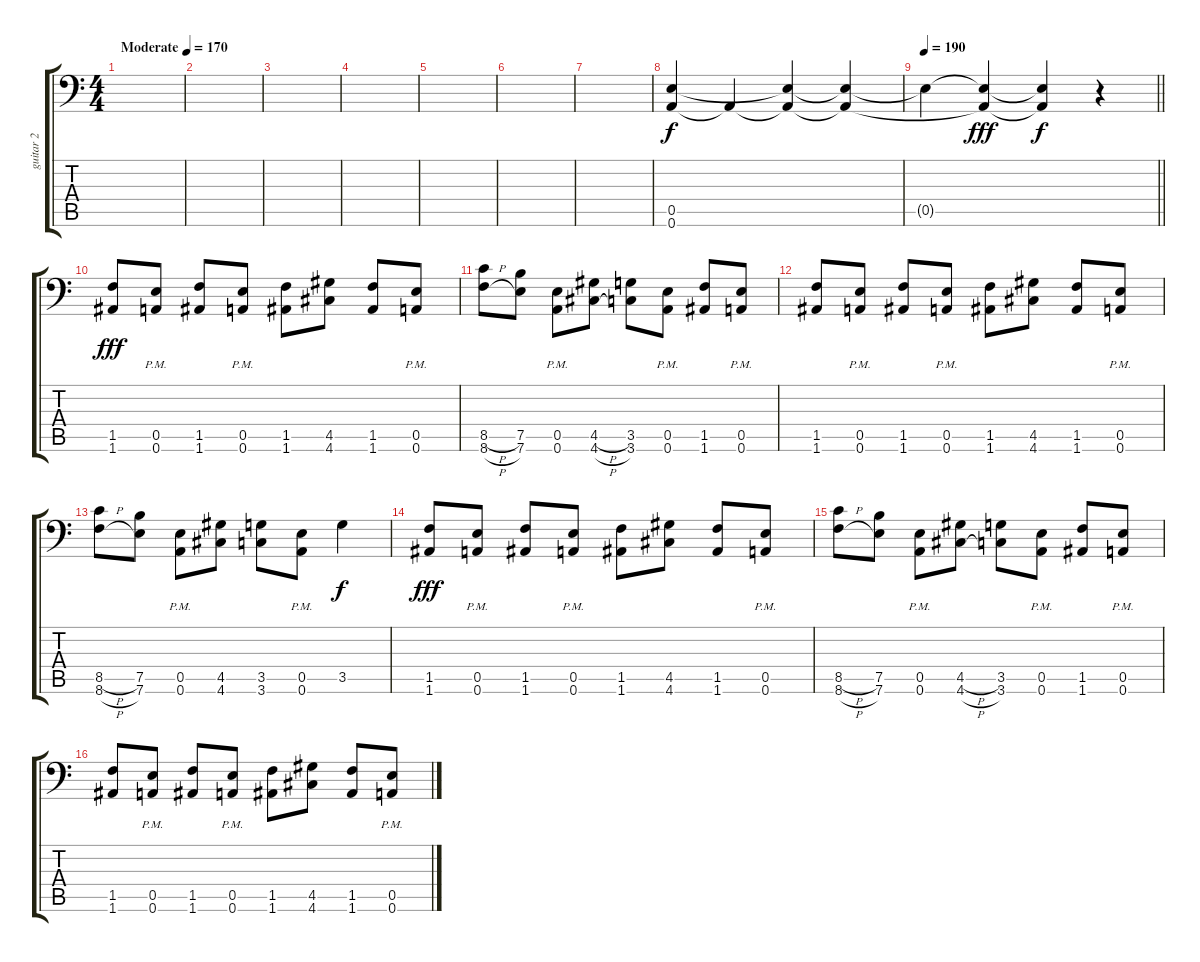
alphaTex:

\track ("guitar 2" "guitar 2") {instrument distortionguitar}
\staff {score tabs}
\tuning (B3 Gb3 D3 A2 E2 A1) {hide}
\ts (4 4)
\section ("" "")
\tempo (170 "Moderate")
\clef f4
\ks c
|
|
|
|
|
|
|
(0.5 0.6).4{volume 0} 0.6{t}.4{volume 16} (0.5{t} 0.6{t}).4 (0.5{t} 0.6{t}).4 |
\tempo 190
\barLineRight lightlight
0.5{t}.4 (0.5{t} 0.6{t}).4{dy fff} (0.5{t} 0.6{t}).4{dy f} r.4 |
\section ("" "")
(1.5 1.6).8{dy fff} (0.5{pm} 0.6{pm}).8 (1.5 1.6).8 (0.5{pm} 0.6{pm}).8 (1.5 1.6).8 (4.5 4.6).8 (1.5 1.6).8 (0.5{pm} 0.6{pm}).8 |
(8.5{h} 8.6{h}).8 (7.5 7.6).8 (0.5{pm} 0.6{pm}).8 (4.5{h} 4.6{h}).8 (3.5 3.6).8 (0.5{pm} 0.6{pm}).8 (1.5 1.6).8 (0.5{pm} 0.6{pm}).8 |
(1.5 1.6).8 (0.5{pm} 0.6{pm}).8 (1.5 1.6).8 (0.5{pm} 0.6{pm}).8 (1.5 1.6).8 (4.5 4.6).8 (1.5 1.6).8 (0.5{pm} 0.6{pm}).8 |
(8.5{h} 8.6{h}).8 (7.5 7.6).8 (0.5{pm} 0.6{pm}).8 (4.5 4.6).8 (3.5 3.6).8 (0.5{pm} 0.6{pm}).8 3.5.4{dy f instrument guitarharmonics} |
(1.5 1.6).8{dy fff instrument distortionguitar} (0.5{pm} 0.6{pm}).8 (1.5 1.6).8 (0.5{pm} 0.6{pm}).8 (1.5 1.6).8 (4.5 4.6).8 (1.5 1.6).8 (0.5{pm} 0.6{pm}).8 |
(8.5{h} 8.6{h}).8 (7.5 7.6).8 (0.5{pm} 0.6{pm}).8 (4.5{h} 4.6{h}).8 (3.5 3.6).8 (0.5{pm} 0.6{pm}).8 (1.5 1.6).8 (0.5{pm} 0.6{pm}).8 |
(1.5 1.6).8 (0.5{pm} 0.6{pm}).8 (1.5 1.6).8 (0.5{pm} 0.6{pm}).8 (1.5 1.6).8 (4.5 4.6).8 (1.5 1.6).8 (0.5{pm} 0.6{pm}).8
